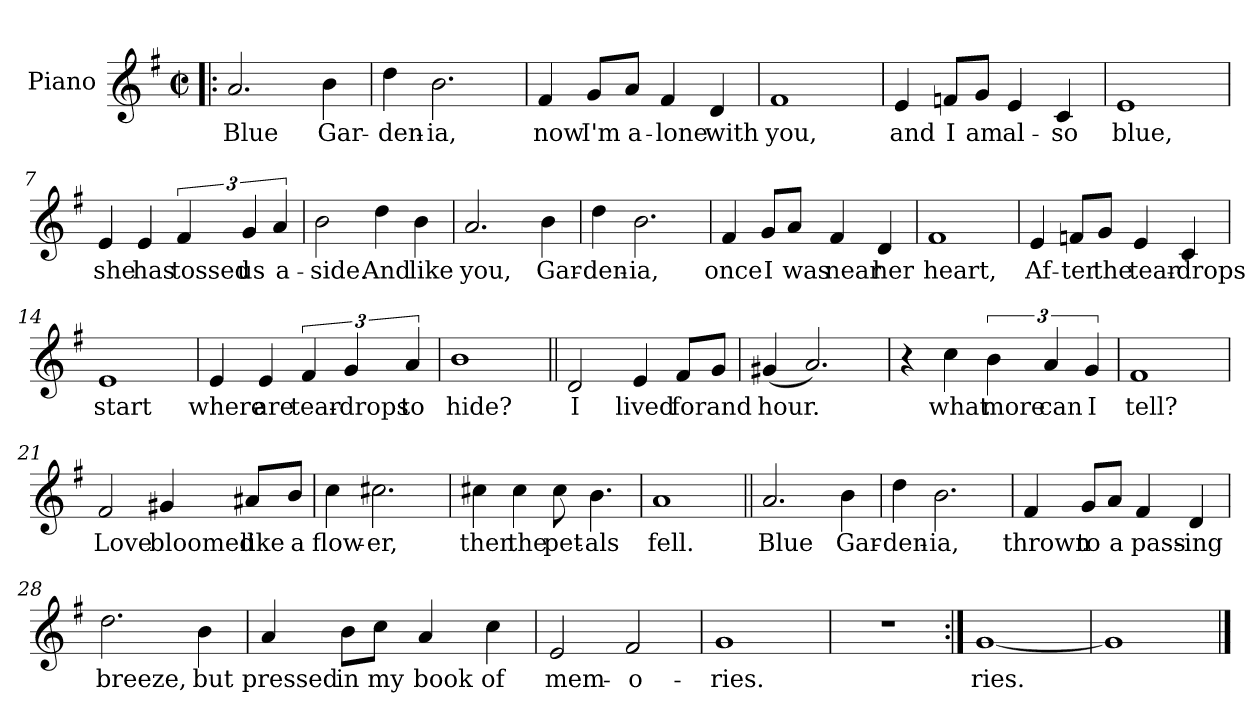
**kern	**text
*part1	*part1
*staff1	*staff1
*I"Piano	*
*I'Pno.	*
*clefG2	*
*k[f#]	*
*G:	*
*M2/2	*
*met(c|)	*
=1!|:	=1!|:
2.a/	Blue
4b\	Gar-
=2	=2
4dd\	-den-
2.b\	-ia,
=3	=3
4f#/	now
8g/L	I'm
8a/J	a-
4f#/	-lone
4d/	with
=4	=4
1f#	you,
=5	=5
4e/	and
8fn/L	I
8g/J	am
4e/	al-
4c/	-so
!!LO:LB:g=z
=6	=6
1e	blue,
=7	=7
4e/	she
4e/	has
6f#/	tossed
6g/	us
6a/	a-
=8	=8
2b\	-side.
4dd\	And
4b\	like
=9	=9
2.a/	you,
4b\	Gar-
=10	=10
4dd\	-den-
2.b\	-ia,
!!LO:LB:g=z
=11	=11
4f#/	once
8g/L	I
8a/J	was
4f#/	near
4d/	her
=12	=12
1f#	heart,
=13	=13
4e/	Af-
8fn/L	-ter
8g/J	the
4e/	tear-
4c/	-drops
=14	=14
1e	start
!!LO:LB:g=z
=15	=15
4e/	where
4e/	are
6f#/	tear-
6g/	-drops
6a/	to
=16	=16
1b	hide?
=17||	=17||
2d/	I
4e/	lived
8f#/L	for
8g/J	and
=18	=18
(4g#X/	hour.
2.a/)	.
=19	=19
4r	.
4cc\	what
6b\	more
6a/	can
6g/	I
!!LO:LB:g=z
=20	=20
1f#	tell?
=21	=21
2f#/	Love
4g#X/	bloomed
8a#X/L	like
8b/J	a
=22	=22
4cc\	flow-
2.cc#X\	-er,
=23	=23
4cc#X\	then
4cc#\	the
8cc#\	pet-
4.b\	-als
=24	=24
1a	fell.
!!LO:LB:g=z
=25||	=25||
2.a/	Blue
4b\	Gar-
=26	=26
4dd\	-den-
2.b\	-ia,
=27	=27
4f#/	thrown
8g/L	to
8a/J	a
4f#/	pass-
4d/	-ing
=28	=28
2.dd\	breeze,
4b\	but
!!LO:LB:g=z
=29	=29
4a/	pressed
8b\L	in
8cc\J	my
4a/	book
4cc\	of
=30	=30
2e/	mem-
2f#/	-o-
=31	=31
1g	-ries.
=32	=32
1r	.
=33:|!	=33:|!
[1g	-ries.
=34	=34
1g]	.
==	==
*-	*-
